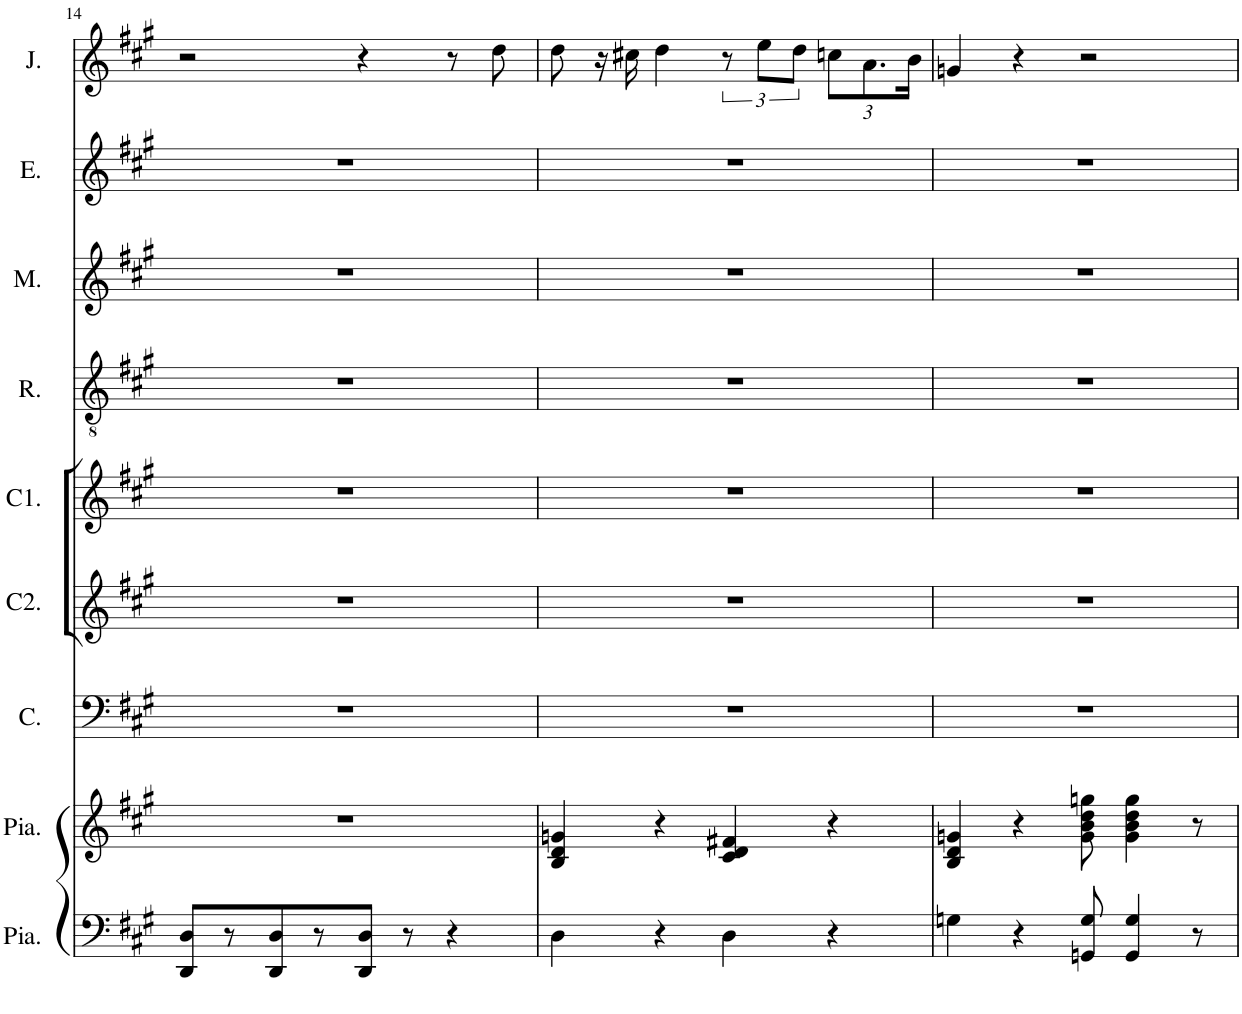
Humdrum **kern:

**kern	**kern	**kern	**kern	**kern	**kern	**kern	**kern	**kern
*part9	*part8	*part7	*part6	*part5	*part4	*part3	*part2	*part1
*staff9	*staff8	*staff7	*staff6	*staff5	*staff4	*staff3	*staff2	*staff1
*I"Piano	*I"Piano	*I"commissionnaire	*I"Choeur2	*I"Choeur1	*I"Raphaël	*I"Mariette	*I"Emma	*I"Jeanne
*I'Pia.	*I'Pia.	*I'C.	*I'C2.	*I'C1.	*I'R.	*I'M.	*I'E.	*I'J.
!!LO:PB:g=z
*clefF4	*clefG2	*clefF4	*clefG2	*clefG2	*clefGv2	*clefG2	*clefG2	*clefG2
*	*	*Trd12c21	*	*	*Trd1c2	*Trd4c7	*Trd1c2	*
*k[f#c#g#]	*k[f#c#g#]	*k[f#c#g#]	*k[f#c#g#]	*k[f#c#g#]	*k[f#c#g#]	*k[f#c#g#]	*k[f#c#g#]	*k[f#c#g#]
*M4/4	*M4/4	*M4/4	*M4/4	*M4/4	*M4/4	*M4/4	*M4/4	*M4/4
*met(c)	*met(c)	*met(c)	*met(c)	*met(c)	*met(c)	*met(c)	*met(c)	*met(c)
=14	=14	=14	=14	=14	=14	=14	=14	=14
8DD/ 8D/L	1r	1r	1r	1r	1r	1r	1r	2r
8r	.	.	.	.	.	.	.	.
8DD/ 8D/	.	.	.	.	.	.	.	.
8r	.	.	.	.	.	.	.	.
8DD/ 8D/J	.	.	.	.	.	.	.	4r
8r	.	.	.	.	.	.	.	.
4r	.	.	.	.	.	.	.	8r
.	.	.	.	.	.	.	.	8dd\
=15	=15	=15	=15	=15	=15	=15	=15	=15
4D\	4B/ 4d/ 4gn/	1r	1r	1r	1r	1r	1r	8dd\
.	.	.	.	.	.	.	.	16r
.	.	.	.	.	.	.	.	16cc#X\
4r	4r	.	.	.	.	.	.	4dd\
4D\	4c#/ 4d/ 4f#X/	.	.	.	.	.	.	12r
.	.	.	.	.	.	.	.	12ee\L
.	.	.	.	.	.	.	.	12dd\J
*	*	*	*	*	*	*	*	*Xbrackettup
4r	4r	.	.	.	.	.	.	12ccn\L
.	.	.	.	.	.	.	.	12.a\
.	.	.	.	.	.	.	.	24b\Jk
=16	=16	=16	=16	=16	=16	=16	=16	=16
4Gn\	4B/ 4d/ 4gn/	1r	1r	1r	1r	1r	1r	4gn/
4r	4r	.	.	.	.	.	.	4r
8GGn/ 8G/	8g\ 8b\ 8dd\ 8ggn\	.	.	.	.	.	.	2r
4GG/ 4G/	4g\ 4b\ 4dd\ 4gg\	.	.	.	.	.	.	.
8r	8r	.	.	.	.	.	.	.
=	=	=	=	=	=	=	=	=
*-	*-	*-	*-	*-	*-	*-	*-	*-
